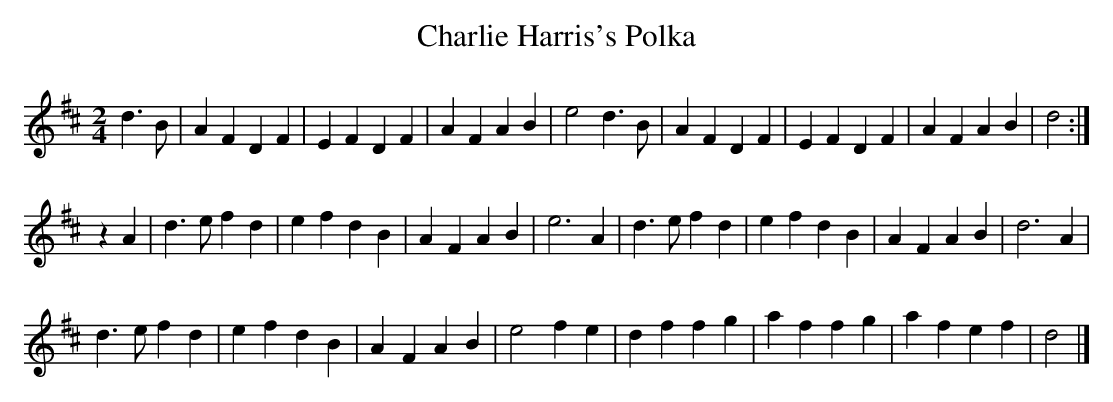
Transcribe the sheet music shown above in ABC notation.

X:1
T:Charlie Harris's Polka
L:1/4
M:2/4
K:D
d>B|AF DF|EF DF|AF AB|e2 d>B|AF DF|EF DF|AF AB|d2:|
z A|d>e fd|ef dB|AF AB|e3 A|d>e fd|ef dB|AF AB|d3 A|
d>e fd|ef dB|AF AB|e2 fe|df fg|af fg|af ef|d2|]
